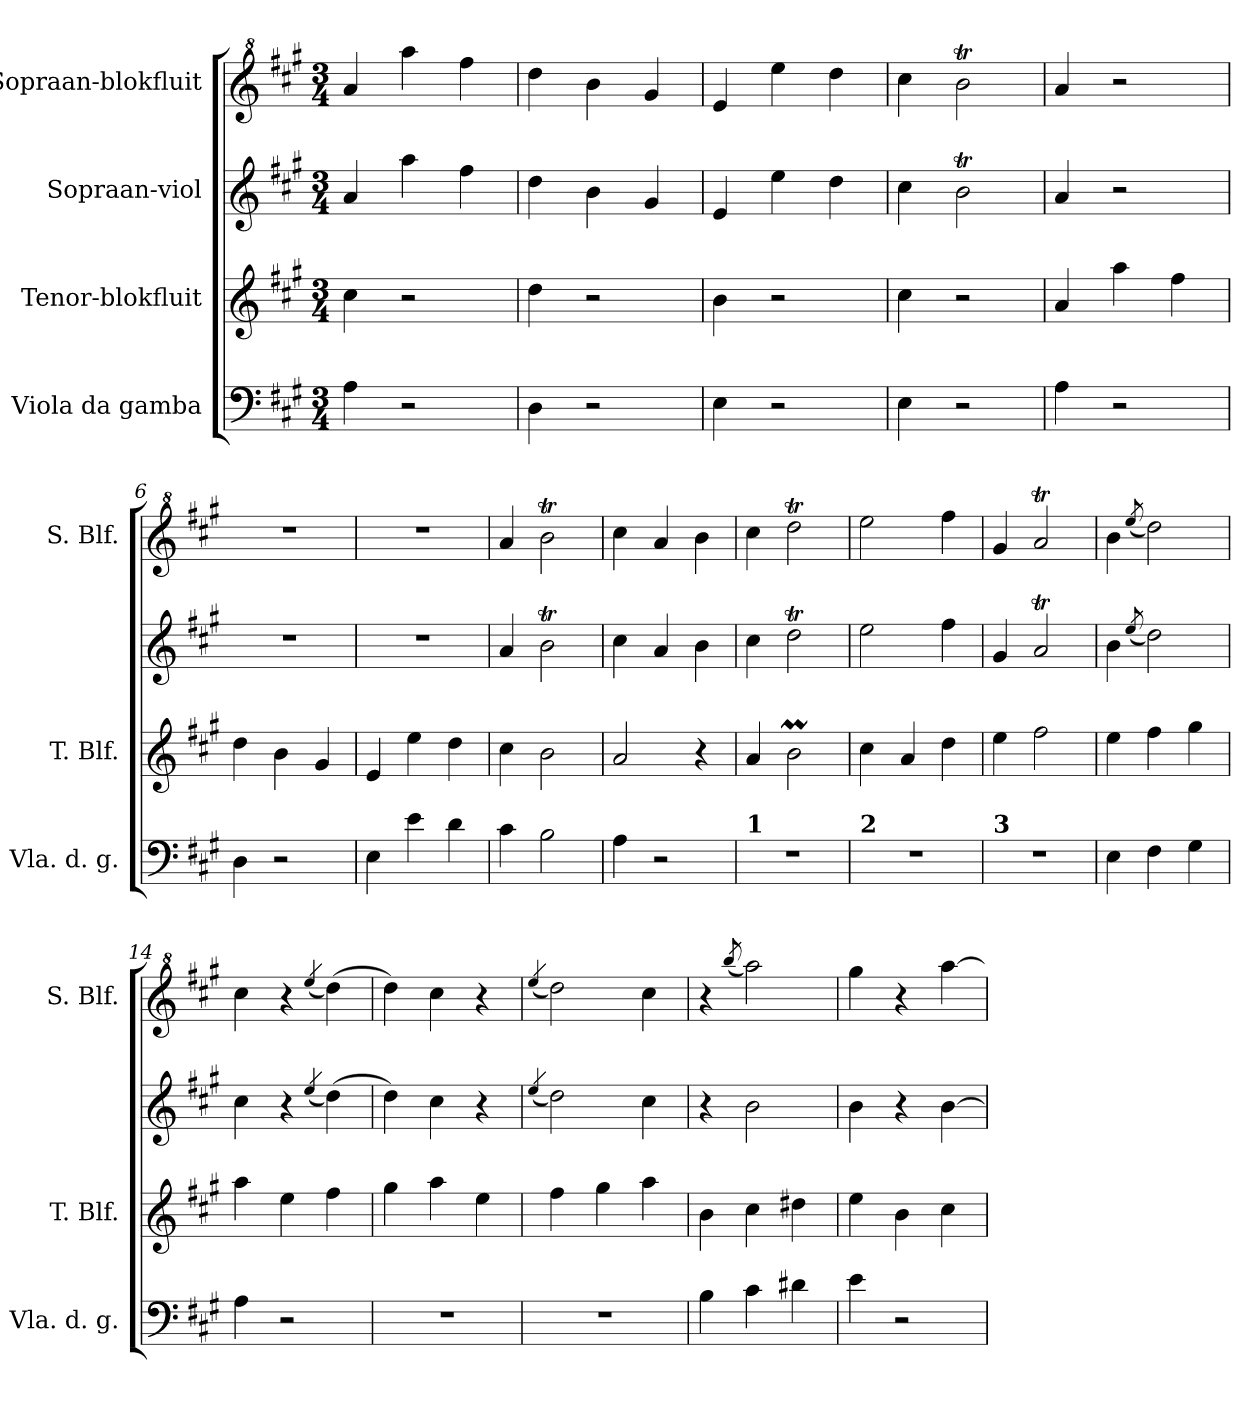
**kern	**kern	**kern	**kern
*part4	*part3	*part2	*part1
*staff4	*staff3	*staff2	*staff1
*I"Viola da gamba	*I"Tenor-blokfluit	*I"Sopraan-viol	*I"Sopraan-blokfluit
*I'Vla. d. g.	*I'T. Blf.	*	*I'S. Blf.
*clefF4	*clefG2	*clefG2	*clefG^2
*k[f#c#g#]	*k[f#c#g#]	*k[f#c#g#]	*k[f#c#g#]
*M3/4	*M3/4	*M3/4	*M3/4
*MM100	*MM100	*MM100	*MM100
=1	=1	=1	=1
4A\	4cc#\	4a/	4aa/
2r	2r	4aa\	4aaa\
.	.	4ff#\	4fff#\
=2	=2	=2	=2
4D\	4dd\	4dd\	4ddd\
2r	2r	4b\	4bb\
.	.	4g#/	4gg#/
=3	=3	=3	=3
4E\	4b\	4e/	4ee/
2r	2r	4ee\	4eee\
.	.	4dd\	4ddd\
=4	=4	=4	=4
4E\	4cc#\	4cc#\	4ccc#\
2r	2r	2bT\	2bbT\
=5	=5	=5	=5
4A\	4a/	4a/	4aa/
2r	4aa\	2r	2r
.	4ff#\	.	.
=6	=6	=6	=6
4D\	4dd\	2.r	2.r
2r	4b\	.	.
.	4g#/	.	.
=7	=7	=7	=7
4E\	4e/	2.r	2.r
4e\	4ee\	.	.
4d\	4dd\	.	.
=8	=8	=8	=8
4c#\	4cc#\	4a/	4aa/
2B\	2b\	2bT\	2bbT\
=9	=9	=9	=9
4A\	2a/	4cc#\	4ccc#\
2r	.	4a/	4aa/
.	4r	4b\	4bb\
!!LO:LB:g=z
=10	=10	=10	=10
!LO:TX:a:B:t=1	!	!	!
2.r	4a/	4cc#\	4ccc#\
.	2bM\	2ddT\	2dddT\
=11	=11	=11	=11
!LO:TX:a:B:t=2	!	!	!
2.r	4cc#\	2ee\	2eee\
.	4a/	.	.
.	4dd\	4ff#\	4fff#\
=12	=12	=12	=12
!LO:TX:a:B:t=3	!	!	!
2.r	4ee\	4g#/	4gg#/
.	2ff#\	2aT/	2aaT/
=13	=13	=13	=13
4E\	4ee\	4b\	4bb\
.	.	(8qee/	(8qeee/
4F#\	4ff#\	2dd\)	2ddd\)
4G#\	4gg#\	.	.
=14	=14	=14	=14
4A\	4aa\	4cc#\	4ccc#\
2r	4ee\	4r	4r
.	.	(4qee/	(4qeee/
.	4ff#\	(4dd\)	(4ddd\)
=15	=15	=15	=15
2.r	4gg#\	4dd\)	4ddd\)
.	4aa\	4cc#\	4ccc#\
.	4ee\	4r	4r
=16	=16	=16	=16
.	.	(4qee/	(4qeee/
2.r	4ff#\	2dd\)	2ddd\)
.	4gg#\	.	.
.	4aa\	4cc#\	4ccc#\
=17	=17	=17	=17
4B\	4b\	4r	4r
.	.	.	(8qbbb/
4c#\	4cc#\	2b\	2aaa\)
4d#X\	4dd#X\	.	.
=18	=18	=18	=18
4e\	4ee\	4b\	4ggg#\
2r	4b\	4r	4r
.	4cc#\	[4b\	[4aaa\
=	=	=	=
*-	*-	*-	*-
